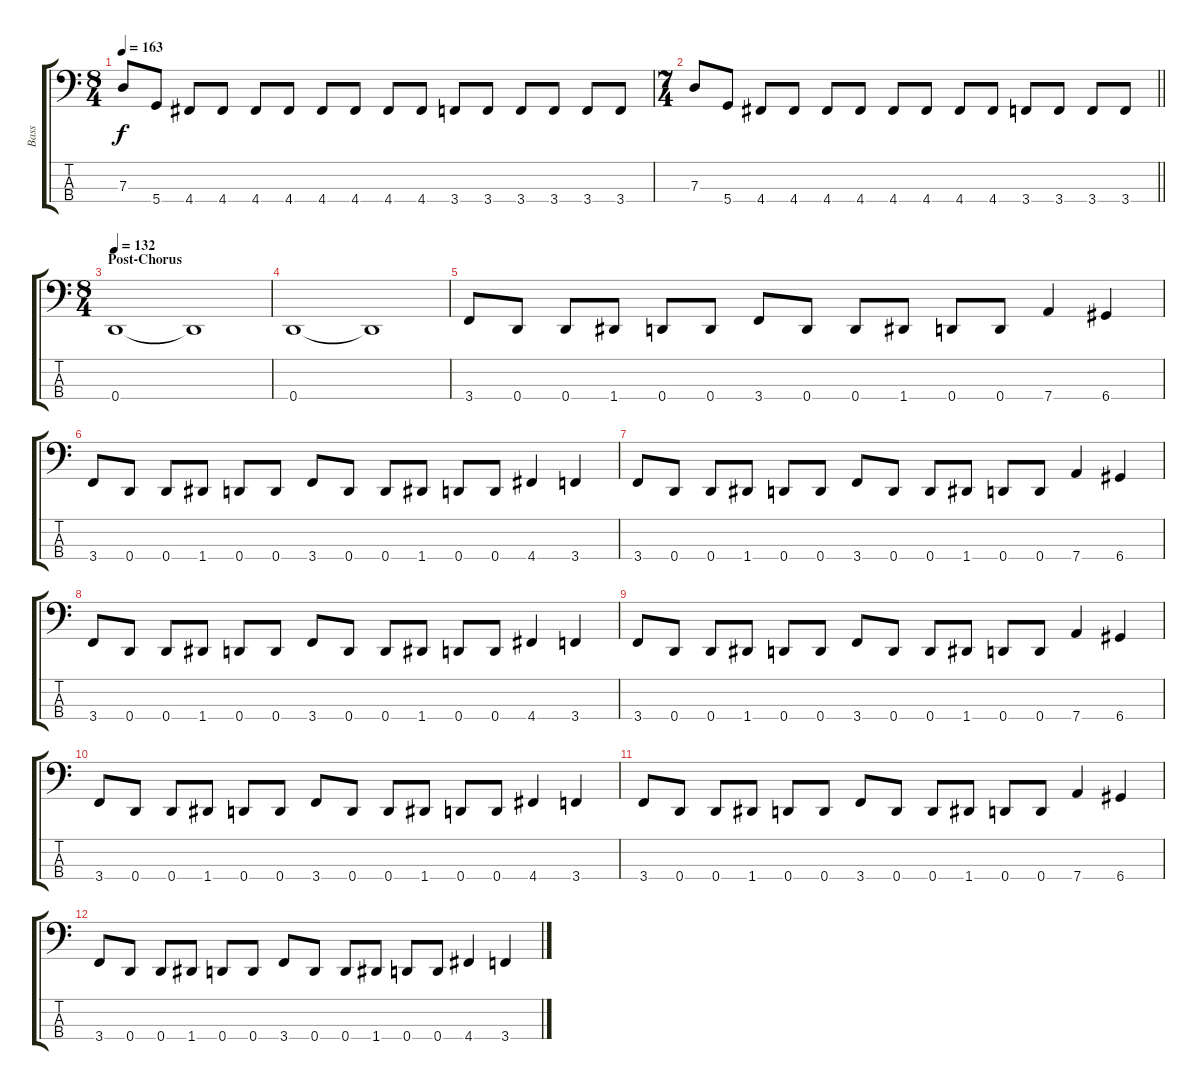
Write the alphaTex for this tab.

\track ("Bass" "Bass") {instrument electricbassfinger}
\staff {score tabs}
\tuning (F2 C2 G1 D1) {hide}
\ts (8 4)
\tempo 163
\clef f4
\ks c
7.3.8{dy f} 5.4.8 4.4.8 4.4.8 4.4.8 4.4.8 4.4.8 4.4.8 4.4.8 4.4.8 3.4.8 3.4.8 3.4.8 3.4.8 3.4.8 3.4.8 |
\ts (7 4)
\barLineRight lightlight
7.3.8 5.4.8 4.4.8 4.4.8 4.4.8 4.4.8 4.4.8 4.4.8 4.4.8 4.4.8 3.4.8 3.4.8 3.4.8 3.4.8 |
\ts (8 4)
\section ("" "Post-Chorus")
\tempo 132
0.4.1 0.4{t}.1 |
0.4.1 0.4{t}.1 |
3.4.8 0.4.8 0.4.8 1.4.8 0.4.8 0.4.8 3.4.8 0.4.8 0.4.8 1.4.8 0.4.8 0.4.8 7.4.4 6.4.4 |
3.4.8 0.4.8 0.4.8 1.4.8 0.4.8 0.4.8 3.4.8 0.4.8 0.4.8 1.4.8 0.4.8 0.4.8 4.4.4 3.4.4 |
3.4.8 0.4.8 0.4.8 1.4.8 0.4.8 0.4.8 3.4.8 0.4.8 0.4.8 1.4.8 0.4.8 0.4.8 7.4.4 6.4.4 |
3.4.8 0.4.8 0.4.8 1.4.8 0.4.8 0.4.8 3.4.8 0.4.8 0.4.8 1.4.8 0.4.8 0.4.8 4.4.4 3.4.4 |
3.4.8 0.4.8 0.4.8 1.4.8 0.4.8 0.4.8 3.4.8 0.4.8 0.4.8 1.4.8 0.4.8 0.4.8 7.4.4 6.4.4 |
3.4.8 0.4.8 0.4.8 1.4.8 0.4.8 0.4.8 3.4.8 0.4.8 0.4.8 1.4.8 0.4.8 0.4.8 4.4.4 3.4.4 |
3.4.8 0.4.8 0.4.8 1.4.8 0.4.8 0.4.8 3.4.8 0.4.8 0.4.8 1.4.8 0.4.8 0.4.8 7.4.4 6.4.4 |
3.4.8 0.4.8 0.4.8 1.4.8 0.4.8 0.4.8 3.4.8 0.4.8 0.4.8 1.4.8 0.4.8 0.4.8 4.4.4 3.4.4
